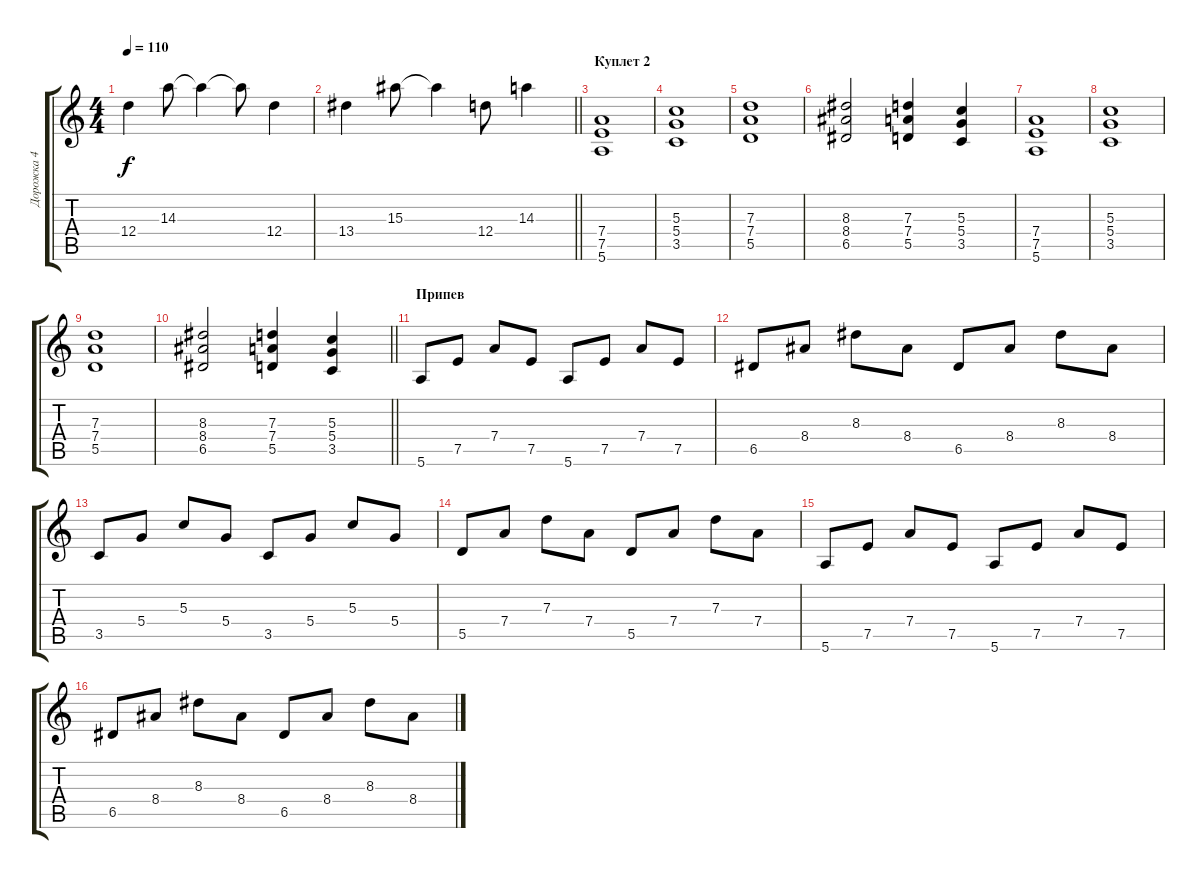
\track ("Дорожка 4" "Дорожка 4") {instrument acousticguitarsteel}
\staff {score tabs}
\tuning (E4 B3 G3 D3 A2 E2) {hide}
\ts (4 4)
\tempo 110
\clef g2
\ks c
12.4.4{dy f} 14.3.8 14.3{t}.4 14.3{t}.8 12.4.4 |
\barLineRight lightlight
13.4.4 15.3.8 15.3{t}.4 12.4.8 14.3.4 |
\section ("" "Куплет 2")
(7.4 7.5 5.6).1{instrument acousticguitarsteel} |
(5.3 5.4 3.5).1 |
(7.3 7.4 5.5).1 |
(8.3 8.4 6.5).2 (7.3 7.4 5.5).4 (5.3 5.4 3.5).4 |
(7.4 7.5 5.6).1 |
(5.3 5.4 3.5).1 |
(7.3 7.4 5.5).1 |
\barLineRight lightlight
(8.3 8.4 6.5).2 (7.3 7.4 5.5).4 (5.3 5.4 3.5).4 |
\section ("" "Припев")
5.6.8 7.5.8 7.4.8 7.5.8 5.6.8 7.5.8 7.4.8 7.5.8 |
6.5.8 8.4.8 8.3.8 8.4.8 6.5.8 8.4.8 8.3.8 8.4.8 |
3.5.8 5.4.8 5.3.8 5.4.8 3.5.8 5.4.8 5.3.8 5.4.8 |
5.5.8 7.4.8 7.3.8 7.4.8 5.5.8 7.4.8 7.3.8 7.4.8 |
5.6.8 7.5.8 7.4.8 7.5.8 5.6.8 7.5.8 7.4.8 7.5.8 |
6.5.8 8.4.8 8.3.8 8.4.8 6.5.8 8.4.8 8.3.8 8.4.8
